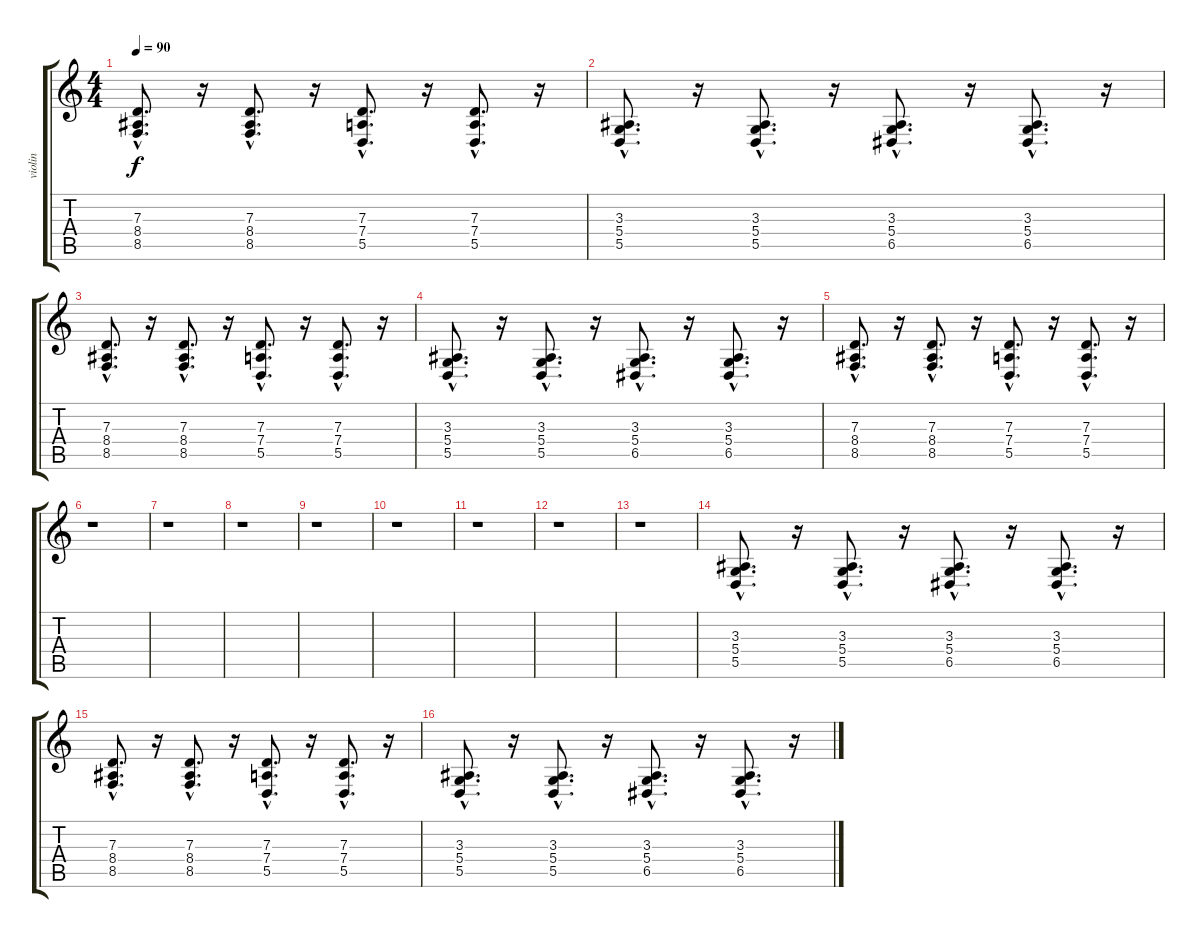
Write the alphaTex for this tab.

\track ("violin" "violin") {instrument violin}
\staff {score tabs}
\tuning (E4 B3 G3 D3 A2 E2) {hide}
\ts (4 4)
\tempo 90
\clef g2
\ks c
(7.3{hac} 8.4{hac} 8.5{hac}).8{d dy f} r.16 (7.3{hac} 8.4{hac} 8.5{hac}).8{d} r.16 (7.3{hac} 7.4{hac} 5.5{hac}).8{d} r.16 (7.3{hac} 7.4{hac} 5.5{hac}).8{d} r.16 |
(3.3{hac} 5.4{hac} 5.5{hac}).8{d} r.16 (3.3{hac} 5.4{hac} 5.5{hac}).8{d} r.16 (3.3{hac} 5.4{hac} 6.5{hac}).8{d} r.16 (3.3{hac} 5.4{hac} 6.5{hac}).8{d} r.16 |
(7.3{hac} 8.4{hac} 8.5{hac}).8{d} r.16 (7.3{hac} 8.4{hac} 8.5{hac}).8{d} r.16 (7.3{hac} 7.4{hac} 5.5{hac}).8{d} r.16 (7.3{hac} 7.4{hac} 5.5{hac}).8{d} r.16 |
(3.3{hac} 5.4{hac} 5.5{hac}).8{d} r.16 (3.3{hac} 5.4{hac} 5.5{hac}).8{d} r.16 (3.3{hac} 5.4{hac} 6.5{hac}).8{d} r.16 (3.3{hac} 5.4{hac} 6.5{hac}).8{d} r.16 |
(7.3{hac} 8.4{hac} 8.5{hac}).8{d} r.16 (7.3{hac} 8.4{hac} 8.5{hac}).8{d} r.16 (7.3{hac} 7.4{hac} 5.5{hac}).8{d} r.16 (7.3{hac} 7.4{hac} 5.5{hac}).8{d} r.16 |
r.1 |
r.1 |
r.1 |
r.1 |
r.1 |
r.1 |
r.1 |
r.1 |
(3.3{hac} 5.4{hac} 5.5{hac}).8{d} r.16 (3.3{hac} 5.4{hac} 5.5{hac}).8{d} r.16 (3.3{hac} 5.4{hac} 6.5{hac}).8{d} r.16 (3.3{hac} 5.4{hac} 6.5{hac}).8{d} r.16 |
(7.3{hac} 8.4{hac} 8.5{hac}).8{d} r.16 (7.3{hac} 8.4{hac} 8.5{hac}).8{d} r.16 (7.3{hac} 7.4{hac} 5.5{hac}).8{d} r.16 (7.3{hac} 7.4{hac} 5.5{hac}).8{d} r.16 |
(3.3{hac} 5.4{hac} 5.5{hac}).8{d} r.16 (3.3{hac} 5.4{hac} 5.5{hac}).8{d} r.16 (3.3{hac} 5.4{hac} 6.5{hac}).8{d} r.16 (3.3{hac} 5.4{hac} 6.5{hac}).8{d} r.16
